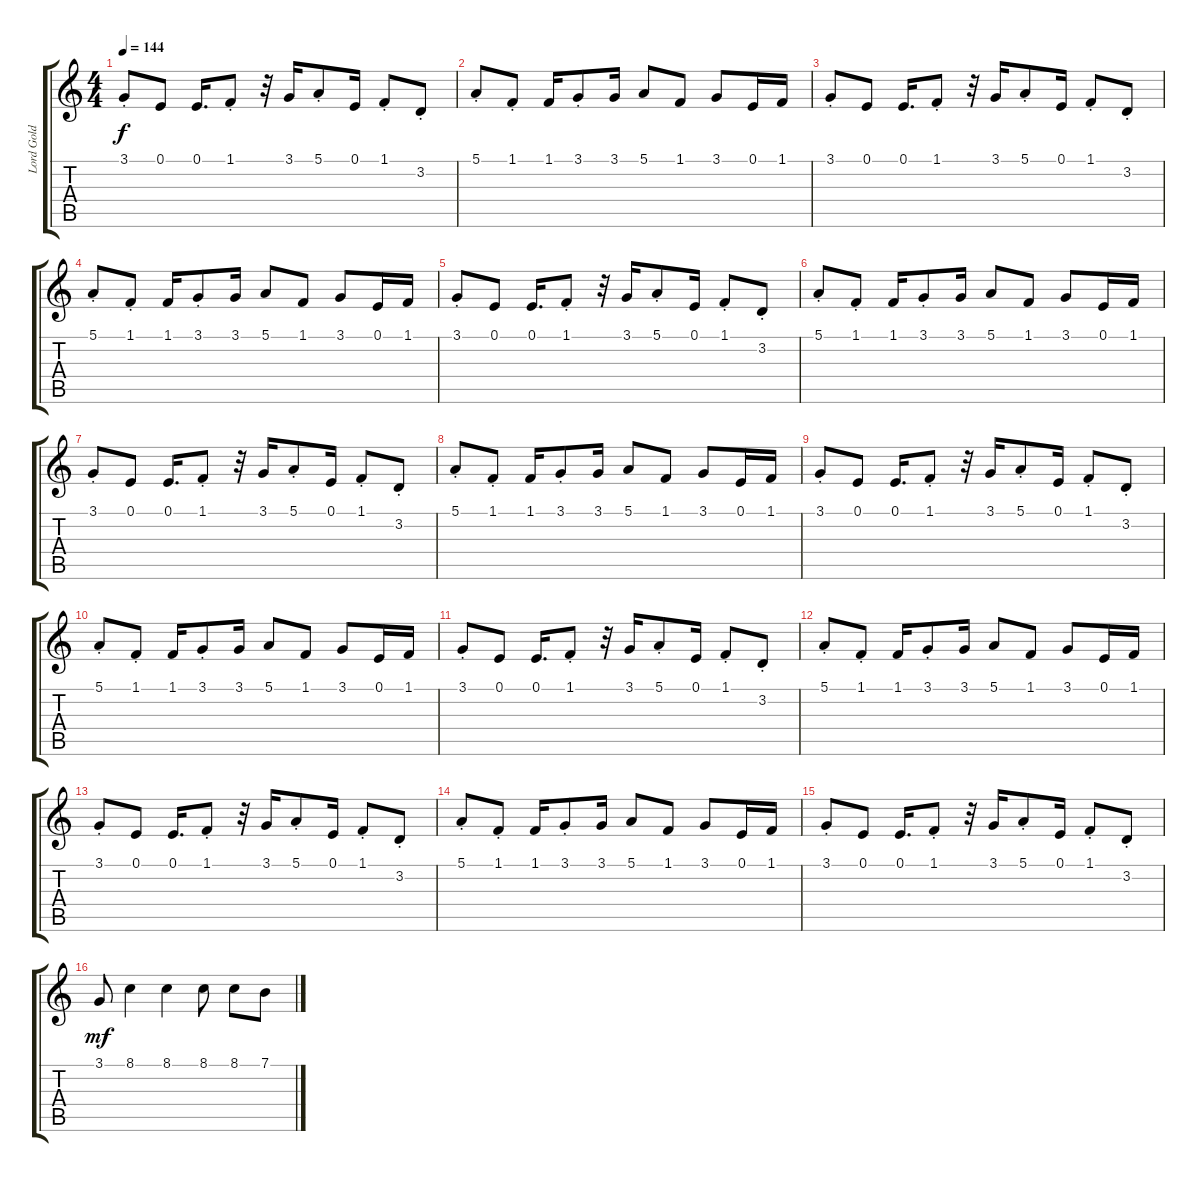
\track ("Lord Gold" "Lord Gold") {instrument lead1square}
\staff {score tabs}
\tuning (E4 B3 G3 D3 A2 D2) {hide}
\ts (4 4)
\tempo 144
\clef g2
\ks c
3.1{st}.8{dy f} 0.1.8 0.1.16{d} 1.1{st}.8 r.32 3.1.16 5.1{st}.8 0.1.16 1.1{st}.8 3.2{st}.8 |
5.1{st}.8 1.1{st}.8 1.1.16 3.1{st}.8 3.1.16 5.1.8 1.1.8 3.1.8 0.1.16 1.1.16 |
3.1{st}.8 0.1.8 0.1.16{d} 1.1{st}.8 r.32 3.1.16 5.1{st}.8 0.1.16 1.1{st}.8 3.2{st}.8 |
5.1{st}.8 1.1{st}.8 1.1.16 3.1{st}.8 3.1.16 5.1.8 1.1.8 3.1.8 0.1.16 1.1.16 |
3.1{st}.8 0.1.8 0.1.16{d} 1.1{st}.8 r.32 3.1.16 5.1{st}.8 0.1.16 1.1{st}.8 3.2{st}.8 |
5.1{st}.8 1.1{st}.8 1.1.16 3.1{st}.8 3.1.16 5.1.8 1.1.8 3.1.8 0.1.16 1.1.16 |
3.1{st}.8 0.1.8 0.1.16{d} 1.1{st}.8 r.32 3.1.16 5.1{st}.8 0.1.16 1.1{st}.8 3.2{st}.8 |
5.1{st}.8 1.1{st}.8 1.1.16 3.1{st}.8 3.1.16 5.1.8 1.1.8 3.1.8 0.1.16 1.1.16 |
3.1{st}.8 0.1.8 0.1.16{d} 1.1{st}.8 r.32 3.1.16 5.1{st}.8 0.1.16 1.1{st}.8 3.2{st}.8 |
5.1{st}.8 1.1{st}.8 1.1.16 3.1{st}.8 3.1.16 5.1.8 1.1.8 3.1.8 0.1.16 1.1.16 |
3.1{st}.8 0.1.8 0.1.16{d} 1.1{st}.8 r.32 3.1.16 5.1{st}.8 0.1.16 1.1{st}.8 3.2{st}.8 |
5.1{st}.8 1.1{st}.8 1.1.16 3.1{st}.8 3.1.16 5.1.8 1.1.8 3.1.8 0.1.16 1.1.16 |
3.1{st}.8 0.1.8 0.1.16{d} 1.1{st}.8 r.32 3.1.16 5.1{st}.8 0.1.16 1.1{st}.8 3.2{st}.8 |
5.1{st}.8 1.1{st}.8 1.1.16 3.1{st}.8 3.1.16 5.1.8 1.1.8 3.1.8 0.1.16 1.1.16 |
3.1{st}.8 0.1.8 0.1.16{d} 1.1{st}.8 r.32 3.1.16 5.1{st}.8 0.1.16 1.1{st}.8 3.2{st}.8 |
3.1.8{dy mf instrument pad2warm} 8.1.4 8.1.4 8.1.8 8.1.8 7.1.8
